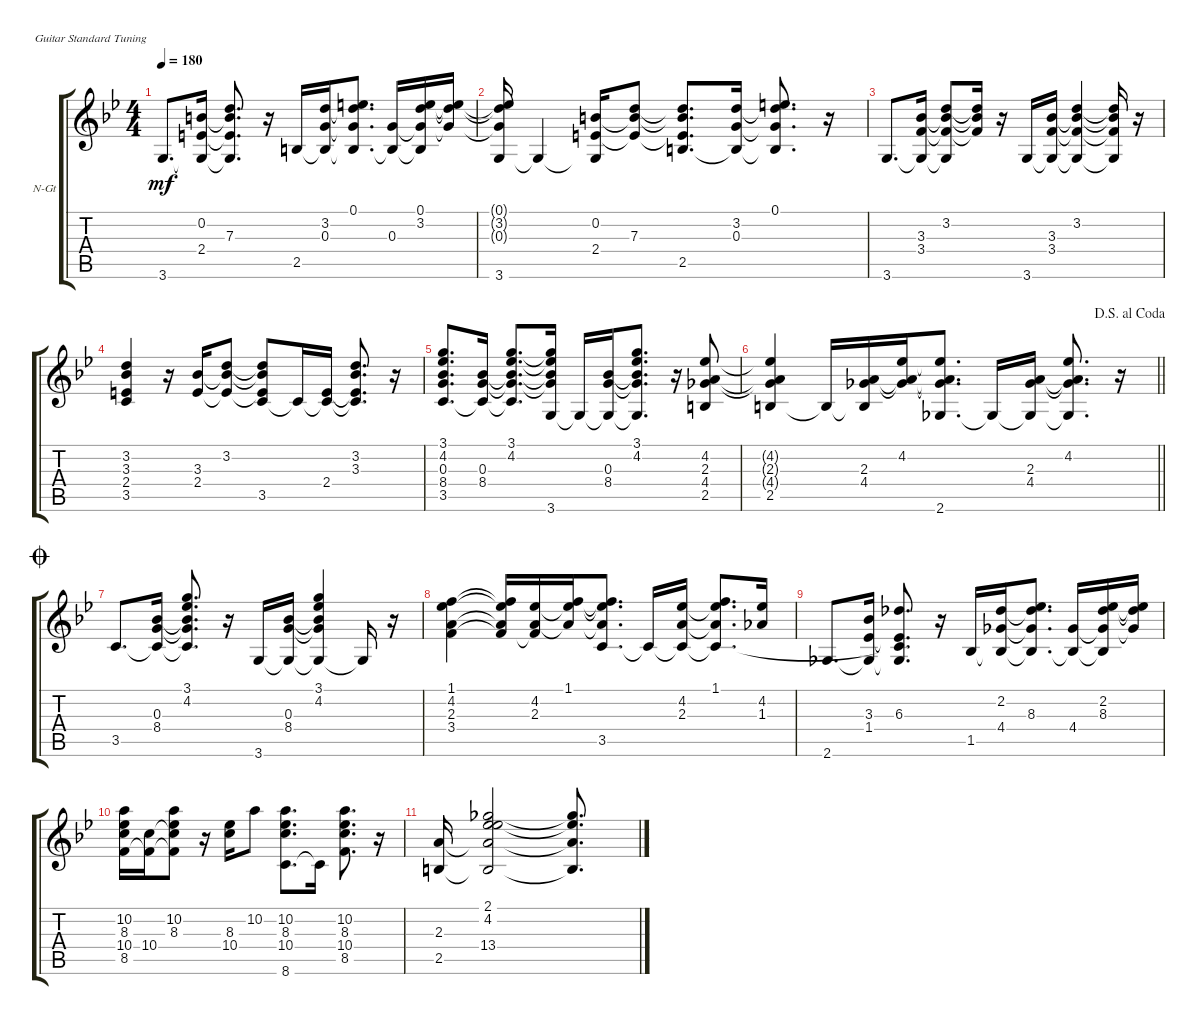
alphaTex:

\bracketExtendMode groupsimilarinstruments
\firstSystemTrackNameOrientation horizontal
\otherSystemsTrackNameOrientation horizontal
\track ("Guitar  (BB)" "N-Gt") {instrument acousticguitarnylon}
\staff {score tabs}
\tuning (E4 B3 G3 D3 A2 E2)
\ts (4 4)
\tempo 180
\clef g2
\ks bb
3.6.8{d dy mf} (3.6{t} 2.4 0.2).16 (3.6{t} 2.4{t} 0.2{t} 7.3).8{d} r.16 2.5.16 (2.5{t} 0.3 3.2).16 (2.5{t} 0.3{t} 3.2{t} 0.1).8{d} (2.5{t} 0.3).16 (2.5{t} 0.3{t} 3.2 0.1).16 (0.3{t} 3.2{t} 0.1{t}).16 |
(0.3{t} 3.2{t} 0.1{t} 3.6).16 3.6{t}.4 (3.6{t} 2.4 0.2).16 (2.4{t} 0.2{t} 7.3).8 (2.4{t} 0.2{t} 7.3{t} 2.5).8{d} (2.5{t} 0.3 3.2).16 (2.5{t} 0.3{t} 3.2{t} 0.1).8{d} r.16 |
3.6.8{d} (3.6{t} 3.4 3.3).16 (3.6{t} 3.4{t} 3.3{t} 3.2).8 (3.4{t} 3.3{t} 3.2{t}).16 r.16 3.6.16 (3.6{t} 3.4 3.3).16 (3.6{t} 3.4{t} 3.3{t} 3.2).4 (3.6{t} 3.4{t} 3.3{t} 3.2{t}).16 r.16 |
(2.4 3.3 3.2 3.5).4 r.16 (2.4 3.3).16 (2.4{t} 3.3{t} 3.2).8 (2.4{t} 3.3{t} 3.2{t} 3.5).8 3.5{t}.16 (3.5{t} 2.4).16 (3.5{t} 2.4{t} 3.3 3.2).8{d} r.16 |
(3.5 0.3 8.4 4.2 3.1).8{d} (3.5{t} 0.3 8.4).16 (3.5{t} 0.3{t} 8.4{t} 4.2 3.1).8{d} (0.3{t} 8.4{t} 4.2{t} 3.1{t} 3.6).16 3.6{t}.16 (3.6{t} 0.3 8.4).16 (3.6{t} 0.3{t} 8.4{t} 4.2 3.1).8{d} r.16 (2.5 4.4 2.3 4.2).8 |
\jump dalsegnoalcoda
\barLineRight lightlight
(4.4{t} 2.3{t} 4.2{t} 2.5).4 2.5{t}.16 (2.5{t} 4.4 2.3).16 (4.4{t} 2.3{t} 4.2).16 (4.4{t} 2.3{t} 4.2{t} 2.6).8{d} 2.6{t}.16 (2.6{t} 4.4 2.3).16 (2.6{t} 4.4{t} 2.3{t} 4.2).8{d} r.16 |
\jump coda
3.5.8{d} (3.5{t} 0.3 8.4).16 (3.5{t} 0.3{t} 8.4{t} 4.2 3.1).8{d} r.16 3.6.16 (3.6{t} 0.3 8.4).16 (3.6{t} 0.3{t} 8.4{t} 4.2 3.1).4 3.6{t}.16 r.16 |
(2.3 4.2 1.1 3.4).4 (2.3{t} 4.2{t} 1.1{t} 3.4{t}).16 (3.4{t} 2.3 4.2).16 (2.3{t} 4.2{t} 1.1).16 (2.3{t} 4.2{t} 1.1{t} 3.5).8{d} 3.5{t}.16 (3.5{t} 2.3 4.2).16 (3.5{t} 2.3{t} 4.2{t} 1.1).8{d} (1.3 4.2).16 |
2.6.8{d} (2.6{t} 1.4 3.3).16 (2.6{t} 1.4{t} 6.3 3.5{t}).8{d} r.16 1.5.16 (1.5{t} 4.4 2.2).16 (1.5{t} 4.4{t} 2.2{t} 8.3).8{d} (1.5{t} 4.4).16 (1.5{t} 4.4{t} 2.2 8.3).16 (4.4{t} 2.2{t} 8.3{t}).16 |
(10.2 8.3 10.4 8.5).16 (10.4 8.5{t}).16 (10.2 8.3 10.4{t} 8.5{t}).8 r.16 (8.3 10.4).16 10.2.8 (10.2 8.3 10.4 8.6).8{d} 8.6{t}.16 (10.2 8.3 10.4 8.5).8{d} r.16 |
(2.5 2.3).16 (2.5{t} 2.3{t} 4.2 2.1 13.4).2 (2.5{t} 2.3{t} 2.1{t} 13.4{t}).8{d}
